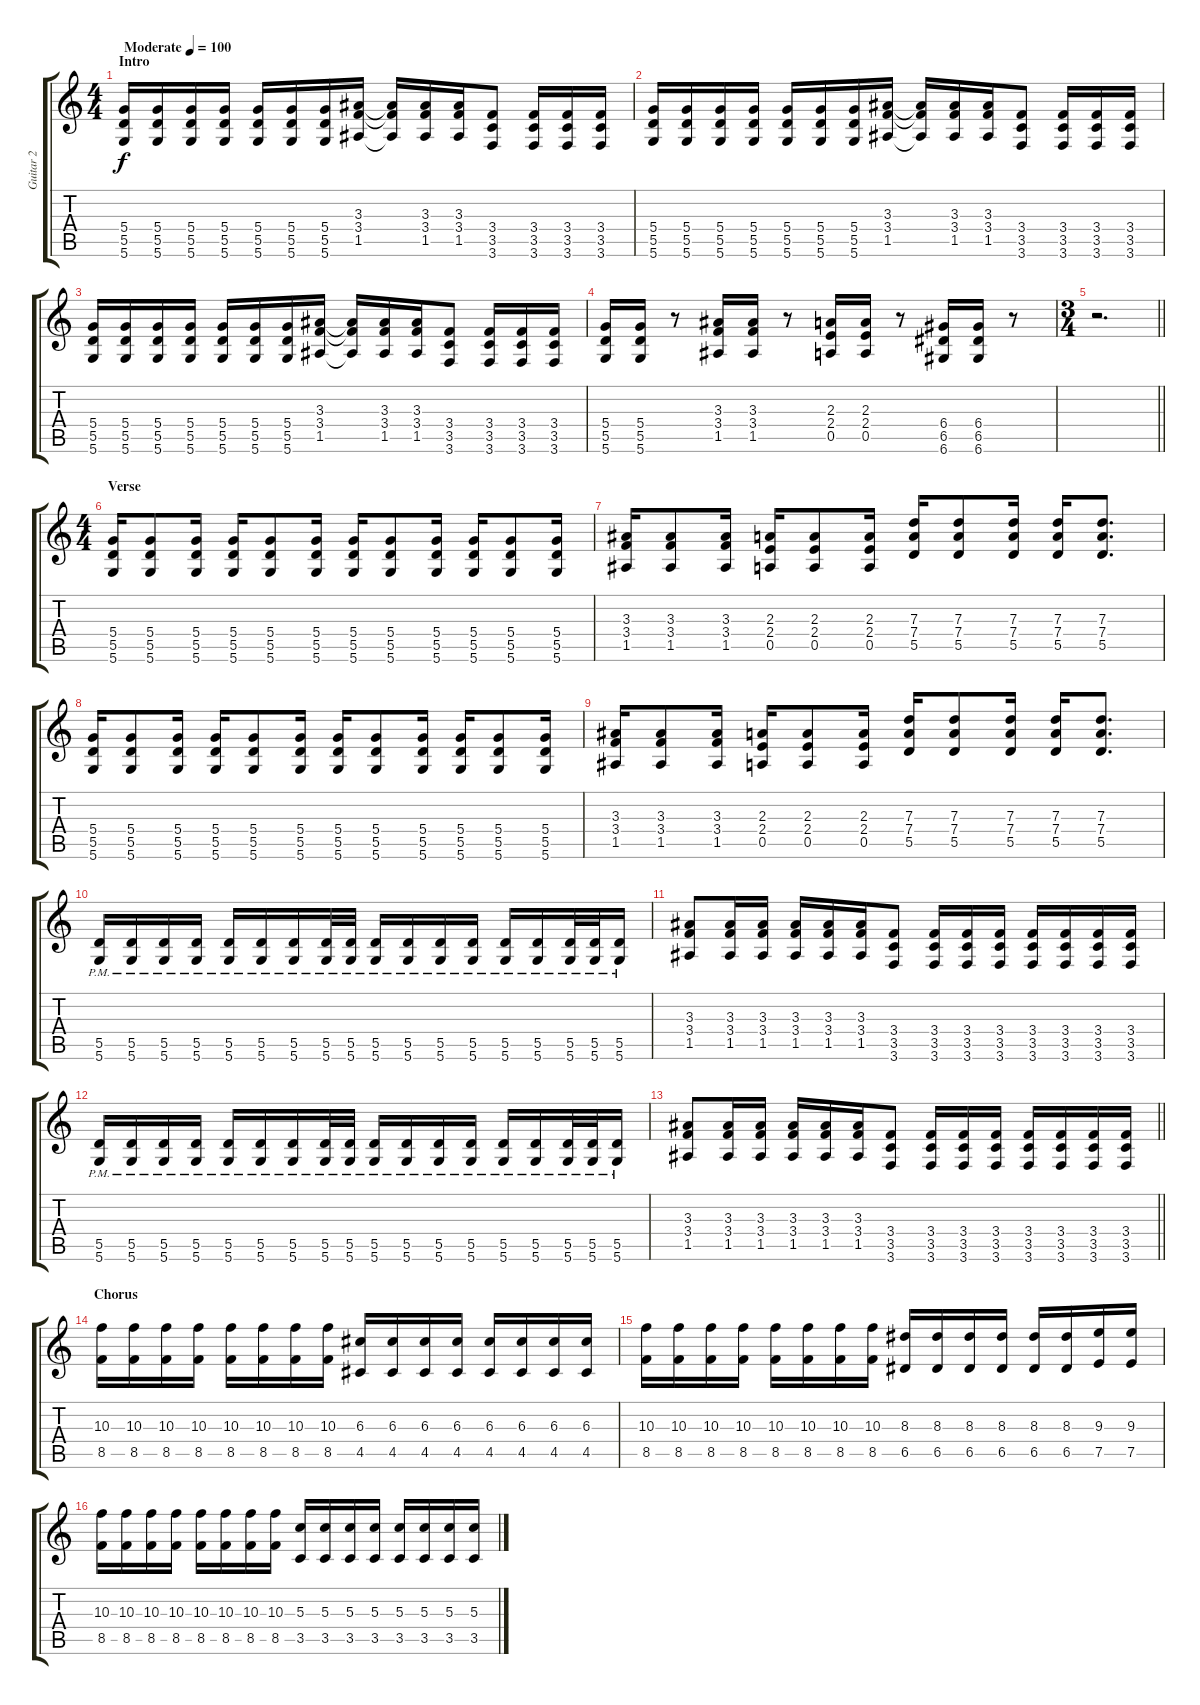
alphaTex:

\track ("Guitar 2" "Guitar 2") {instrument overdrivenguitar}
\staff {score tabs}
\tuning (E4 B3 G3 D3 A2 D2) {hide}
\ts (4 4)
\section ("" "Intro")
\tempo (100 "Moderate")
\clef g2
\ks c
(5.4 5.5 5.6).16{dy f instrument overdrivenguitar} (5.4 5.5 5.6).16 (5.4 5.5 5.6).16 (5.4 5.5 5.6).16 (5.4 5.5 5.6).16 (5.4 5.5 5.6).16 (5.4 5.5 5.6).16 (3.3 3.4 1.5).16 (3.3{t} 3.4{t} 1.5{t}).16 (3.3 3.4 1.5).16 (3.3 3.4 1.5).16 (3.4 3.5 3.6).8 (3.4 3.5 3.6).16 (3.4 3.5 3.6).16 (3.4 3.5 3.6).16 |
(5.4 5.5 5.6).16 (5.4 5.5 5.6).16 (5.4 5.5 5.6).16 (5.4 5.5 5.6).16 (5.4 5.5 5.6).16 (5.4 5.5 5.6).16 (5.4 5.5 5.6).16 (3.3 3.4 1.5).16 (3.3{t} 3.4{t} 1.5{t}).16 (3.3 3.4 1.5).16 (3.3 3.4 1.5).16 (3.4 3.5 3.6).8 (3.4 3.5 3.6).16 (3.4 3.5 3.6).16 (3.4 3.5 3.6).16 |
(5.4 5.5 5.6).16 (5.4 5.5 5.6).16 (5.4 5.5 5.6).16 (5.4 5.5 5.6).16 (5.4 5.5 5.6).16 (5.4 5.5 5.6).16 (5.4 5.5 5.6).16 (3.3 3.4 1.5).16 (3.3{t} 3.4{t} 1.5{t}).16 (3.3 3.4 1.5).16 (3.3 3.4 1.5).16 (3.4 3.5 3.6).8 (3.4 3.5 3.6).16 (3.4 3.5 3.6).16 (3.4 3.5 3.6).16 |
(5.4 5.5 5.6).16 (5.4 5.5 5.6).16 r.8 (3.3 3.4 1.5).16 (3.3 3.4 1.5).16 r.8 (2.3 2.4 0.5).16 (2.3 2.4 0.5).16 r.8 (6.4 6.5 6.6).16 (6.4 6.5 6.6).16 r.8 |
\ts (3 4)
\barLineRight lightlight
r.2{d} |
\ts (4 4)
\section ("" "Verse")
(5.4 5.5 5.6).16 (5.4 5.5 5.6).8 (5.4 5.5 5.6).16 (5.4 5.5 5.6).16 (5.4 5.5 5.6).8 (5.4 5.5 5.6).16 (5.4 5.5 5.6).16 (5.4 5.5 5.6).8 (5.4 5.5 5.6).16 (5.4 5.5 5.6).16 (5.4 5.5 5.6).8 (5.4 5.5 5.6).16 |
(3.3 3.4 1.5).16 (3.3 3.4 1.5).8 (3.3 3.4 1.5).16 (2.3 2.4 0.5).16 (2.3 2.4 0.5).8 (2.3 2.4 0.5).16 (7.3 7.4 5.5).16 (7.3 7.4 5.5).8 (7.3 7.4 5.5).16 (7.3 7.4 5.5).16 (7.3 7.4 5.5).8{d} |
(5.4 5.5 5.6).16 (5.4 5.5 5.6).8 (5.4 5.5 5.6).16 (5.4 5.5 5.6).16 (5.4 5.5 5.6).8 (5.4 5.5 5.6).16 (5.4 5.5 5.6).16 (5.4 5.5 5.6).8 (5.4 5.5 5.6).16 (5.4 5.5 5.6).16 (5.4 5.5 5.6).8 (5.4 5.5 5.6).16 |
(3.3 3.4 1.5).16 (3.3 3.4 1.5).8 (3.3 3.4 1.5).16 (2.3 2.4 0.5).16 (2.3 2.4 0.5).8 (2.3 2.4 0.5).16 (7.3 7.4 5.5).16 (7.3 7.4 5.5).8 (7.3 7.4 5.5).16 (7.3 7.4 5.5).16 (7.3 7.4 5.5).8{d} |
(5.5{pm} 5.6{pm}).16 (5.5{pm} 5.6{pm}).16 (5.5{pm} 5.6{pm}).16 (5.5{pm} 5.6{pm}).16 (5.5{pm} 5.6{pm}).16 (5.5{pm} 5.6{pm}).16 (5.5{pm} 5.6{pm}).16 (5.5{pm} 5.6{pm}).32 (5.5{pm} 5.6{pm}).32 (5.5{pm} 5.6{pm}).16 (5.5{pm} 5.6{pm}).16 (5.5{pm} 5.6{pm}).16 (5.5{pm} 5.6{pm}).16 (5.5{pm} 5.6{pm}).16 (5.5{pm} 5.6{pm}).16 (5.5{pm} 5.6{pm}).32 (5.5{pm} 5.6{pm}).32 (5.5{pm} 5.6{pm}).16 |
(3.3 3.4 1.5).8 (3.3 3.4 1.5).16 (3.3 3.4 1.5).16 (3.3 3.4 1.5).16 (3.3 3.4 1.5).16 (3.3 3.4 1.5).16 (3.4 3.5 3.6).8 (3.4 3.5 3.6).16 (3.4 3.5 3.6).16 (3.4 3.5 3.6).16 (3.4 3.5 3.6).16 (3.4 3.5 3.6).16 (3.4 3.5 3.6).16 (3.4 3.5 3.6).16 |
(5.5{pm} 5.6{pm}).16 (5.5{pm} 5.6{pm}).16 (5.5{pm} 5.6{pm}).16 (5.5{pm} 5.6{pm}).16 (5.5{pm} 5.6{pm}).16 (5.5{pm} 5.6{pm}).16 (5.5{pm} 5.6{pm}).16 (5.5{pm} 5.6{pm}).32 (5.5{pm} 5.6{pm}).32 (5.5{pm} 5.6{pm}).16 (5.5{pm} 5.6{pm}).16 (5.5{pm} 5.6{pm}).16 (5.5{pm} 5.6{pm}).16 (5.5{pm} 5.6{pm}).16 (5.5{pm} 5.6{pm}).16 (5.5{pm} 5.6{pm}).32 (5.5{pm} 5.6{pm}).32 (5.5{pm} 5.6{pm}).16 |
\barLineRight lightlight
(3.3 3.4 1.5).8 (3.3 3.4 1.5).16 (3.3 3.4 1.5).16 (3.3 3.4 1.5).16 (3.3 3.4 1.5).16 (3.3 3.4 1.5).16 (3.4 3.5 3.6).8 (3.4 3.5 3.6).16 (3.4 3.5 3.6).16 (3.4 3.5 3.6).16 (3.4 3.5 3.6).16 (3.4 3.5 3.6).16 (3.4 3.5 3.6).16 (3.4 3.5 3.6).16 |
\section ("" "Chorus ")
(10.3 8.5).16{volume 10} (10.3 8.5).16 (10.3 8.5).16 (10.3 8.5).16 (10.3 8.5).16 (10.3 8.5).16 (10.3 8.5).16 (10.3 8.5).16 (6.3 4.5).16 (6.3 4.5).16 (6.3 4.5).16 (6.3 4.5).16 (6.3 4.5).16 (6.3 4.5).16 (6.3 4.5).16 (6.3 4.5).16 |
(10.3 8.5).16 (10.3 8.5).16 (10.3 8.5).16 (10.3 8.5).16 (10.3 8.5).16 (10.3 8.5).16 (10.3 8.5).16 (10.3 8.5).16 (8.3 6.5).16 (8.3 6.5).16 (8.3 6.5).16 (8.3 6.5).16 (8.3 6.5).16 (8.3 6.5).16 (9.3 7.5).16 (9.3 7.5).16 |
(10.3 8.5).16 (10.3 8.5).16 (10.3 8.5).16 (10.3 8.5).16 (10.3 8.5).16 (10.3 8.5).16 (10.3 8.5).16 (10.3 8.5).16 (5.3 3.5).16 (5.3 3.5).16 (5.3 3.5).16 (5.3 3.5).16 (5.3 3.5).16 (5.3 3.5).16 (5.3 3.5).16 (5.3 3.5).16
